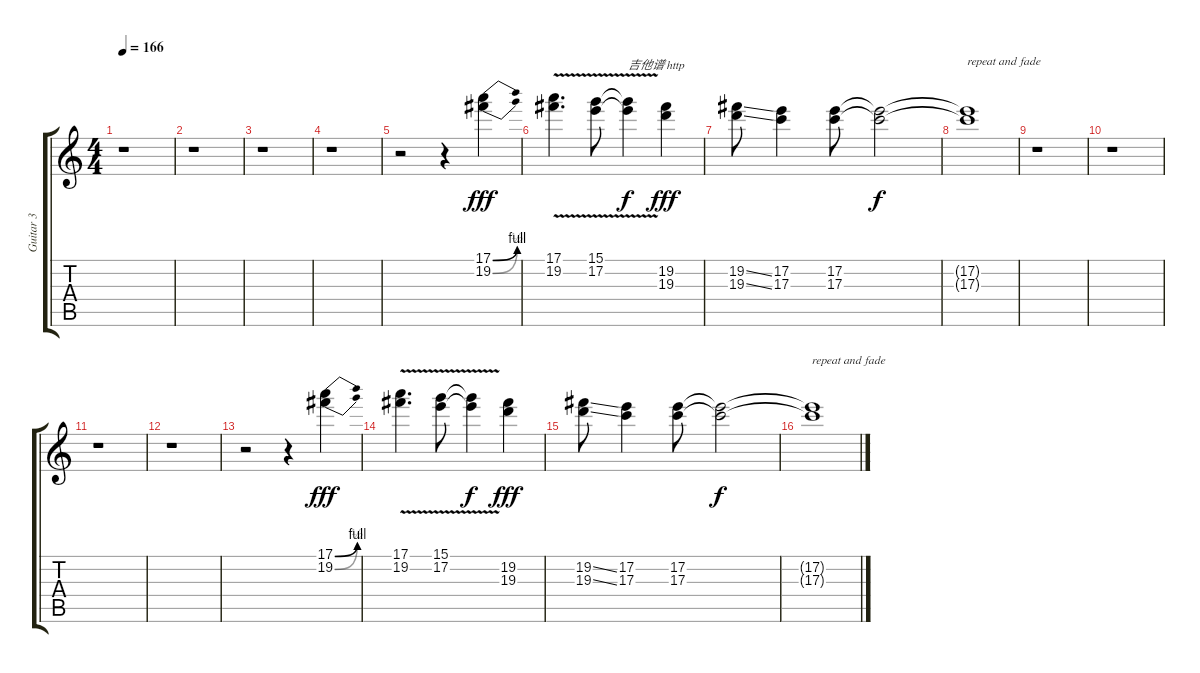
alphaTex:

\track ("Guitar 3" "Guitar 3") {instrument distortionguitar}
\staff {score tabs}
\tuning (E4 B3 G3 D3 A2 E2) {hide}
\ts (4 4)
\tempo 166
\clef g2
\ks c
r.1{dy f} |
r.1 |
r.1 |
r.1 |
r.2 r.4 (17.1{be (bend 0 0 60 4)} 19.2{be (bend 0 0 60 2)}).4{dy fff} |
(17.1{v} 19.2{v}).4{d} (15.1{v} 17.2{v}).8 (15.1{t} 17.2{t}).4{txt "吉他谱 http" dy f} (19.2 19.3).4{dy fff} |
(19.2{ss} 19.3{ss}).8 (17.2 17.3).4 (17.2 17.3).8 (17.2{t} 17.3{t}).2{dy f} |
(17.2{t} 17.3{t}).1{txt "repeat and fade"} |
r.1 |
r.1 |
r.1 |
r.1 |
r.2 r.4 (17.1{be (bend 0 0 60 4)} 19.2{be (bend 0 0 60 2)}).4{dy fff volume 5} |
(17.1{v} 19.2{v}).4{d volume 3} (15.1{v} 17.2{v}).8 (15.1{t} 17.2{t}).4{dy f} (19.2 19.3).4{dy fff} |
(19.2{ss} 19.3{ss}).8{volume 1} (17.2 17.3).4 (17.2 17.3).8 (17.2{t} 17.3{t}).2{dy f} |
(17.2{t} 17.3{t}).1{txt "repeat and fade" volume 0}
